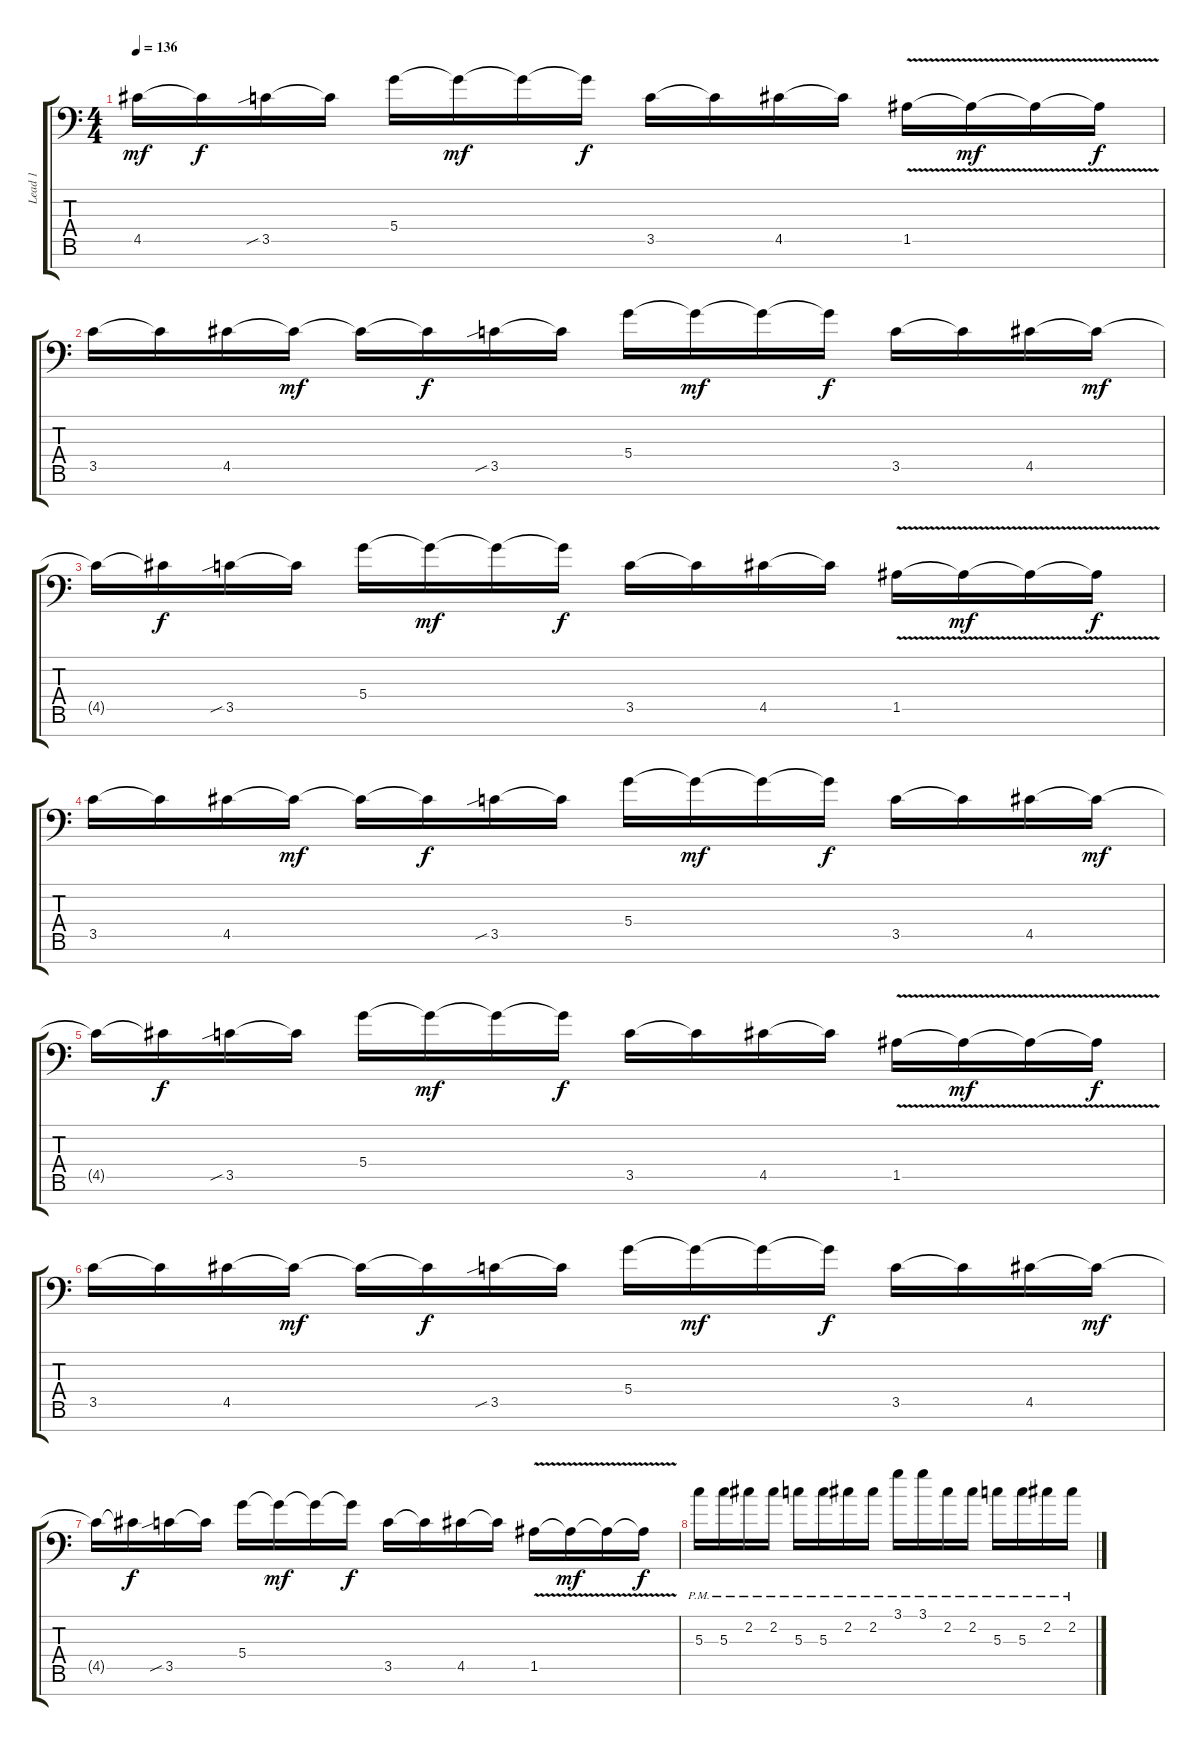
\track ("Lead 1" "Lead 1") {instrument distortionguitar}
\staff {score tabs}
\tuning (E4 B3 G3 D3 A2 E2 A1) {hide}
\ts (4 4)
\tempo 136
\clef f4
\ks c
4.5{t}.16{dy mf} 4.5{t}.16{dy f} 3.5{sib}.16 3.5{t}.16 5.4.16 5.4{t}.16{dy mf} 5.4{t}.16 5.4{t}.16{dy f} 3.5.16 3.5{t}.16 4.5.16 4.5{t}.16 1.5{v}.16 1.5{v t}.16{dy mf} 1.5{v t}.16 1.5{v t}.16{dy f} |
3.5.16 3.5{t}.16 4.5.16 4.5{t}.16{dy mf} 4.5{t}.16 4.5{t}.16{dy f} 3.5{sib}.16 3.5{t}.16 5.4.16 5.4{t}.16{dy mf} 5.4{t}.16 5.4{t}.16{dy f} 3.5.16 3.5{t}.16 4.5.16 4.5{t}.16{dy mf} |
4.5{t}.16 4.5{t}.16{dy f} 3.5{sib}.16 3.5{t}.16 5.4.16 5.4{t}.16{dy mf} 5.4{t}.16 5.4{t}.16{dy f} 3.5.16 3.5{t}.16 4.5.16 4.5{t}.16 1.5{v}.16 1.5{v t}.16{dy mf} 1.5{v t}.16 1.5{v t}.16{dy f} |
3.5.16 3.5{t}.16 4.5.16 4.5{t}.16{dy mf} 4.5{t}.16 4.5{t}.16{dy f} 3.5{sib}.16 3.5{t}.16 5.4.16 5.4{t}.16{dy mf} 5.4{t}.16 5.4{t}.16{dy f} 3.5.16 3.5{t}.16 4.5.16 4.5{t}.16{dy mf} |
4.5{t}.16 4.5{t}.16{dy f} 3.5{sib}.16 3.5{t}.16 5.4.16 5.4{t}.16{dy mf} 5.4{t}.16 5.4{t}.16{dy f} 3.5.16 3.5{t}.16 4.5.16 4.5{t}.16 1.5{v}.16 1.5{v t}.16{dy mf} 1.5{v t}.16 1.5{v t}.16{dy f} |
3.5.16 3.5{t}.16 4.5.16 4.5{t}.16{dy mf} 4.5{t}.16 4.5{t}.16{dy f} 3.5{sib}.16 3.5{t}.16 5.4.16 5.4{t}.16{dy mf} 5.4{t}.16 5.4{t}.16{dy f} 3.5.16 3.5{t}.16 4.5.16 4.5{t}.16{dy mf} |
4.5{t}.16 4.5{t}.16{dy f} 3.5{sib}.16 3.5{t}.16 5.4.16 5.4{t}.16{dy mf} 5.4{t}.16 5.4{t}.16{dy f} 3.5.16 3.5{t}.16 4.5.16 4.5{t}.16 1.5{v}.16 1.5{v t}.16{dy mf} 1.5{v t}.16 1.5{v t}.16{dy f} |
5.3{pm}.16 5.3{pm}.16 2.2{pm}.16 2.2{pm}.16 5.3{pm}.16 5.3{pm}.16 2.2{pm}.16 2.2{pm}.16 3.1{pm}.16 3.1{pm}.16 2.2{pm}.16 2.2{pm}.16 5.3{pm}.16 5.3{pm}.16 2.2{pm}.16 2.2{pm}.16
